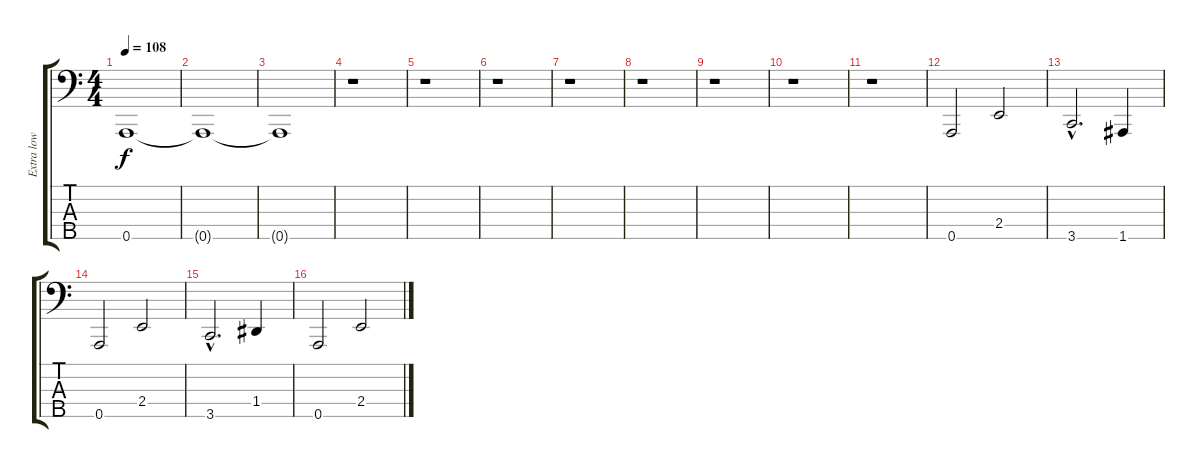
\track ("Extra low sound" "Extra low ") {instrument electricbassfinger}
\staff {score tabs}
\tuning (F2 C2 G1 D1 A0) {hide}
\ts (4 4)
\tempo 108
\clef f4
\ks c
0.5{t}.1{dy f} |
0.5{t}.1 |
0.5{t}.1 |
r.1 |
r.1 |
r.1 |
r.1 |
r.1 |
r.1 |
r.1 |
r.1 |
0.5.2 2.4.2 |
3.5{hac}.2{d} 1.5.4 |
0.5.2 2.4.2 |
3.5{hac}.2{d} 1.4.4 |
0.5.2 2.4.2
